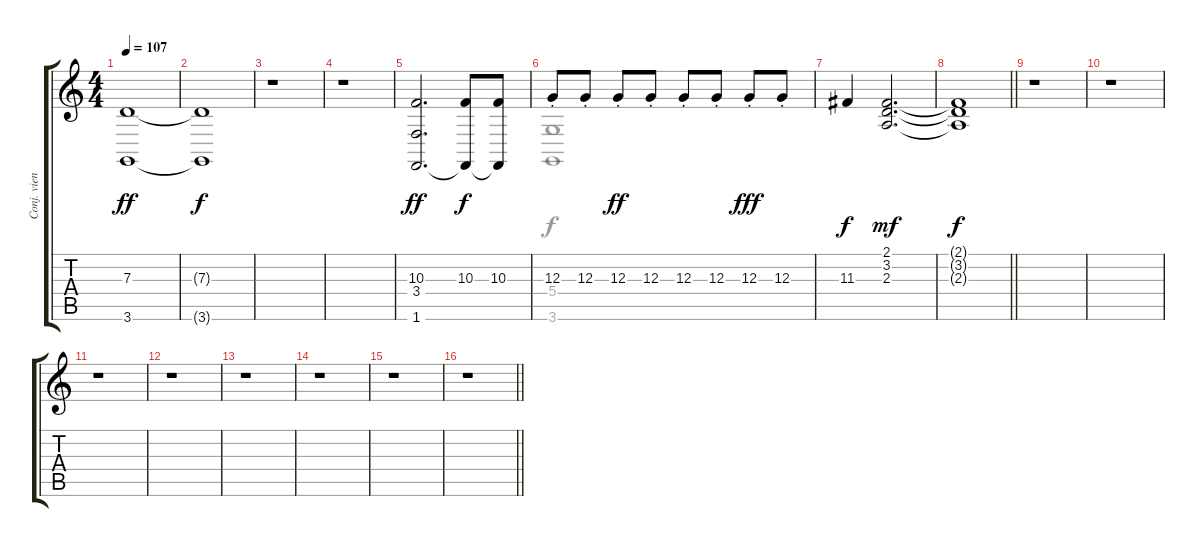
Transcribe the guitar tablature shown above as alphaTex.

\track ("Conj. vientos" "Conj. vien") {instrument brasssection}
\staff {score tabs}
\tuning (E4 B3 G3 D3 A2 E2) {hide}
\voice
\ts (4 4)
\tempo 107
\clef g2
\ks c
(7.3{t} 3.6{t}).1{dy ff} |
(7.3{t} 3.6{t}).1{dy f} |
r.1 |
r.1 |
(10.3 3.4 1.6).2{d dy ff} (10.3 1.6{t}).8{dy f} (10.3 1.6{t}).8 |
12.3{st}.8 12.3{st}.8 12.3{st}.8{dy ff} 12.3{st}.8 12.3{st}.8 12.3{st}.8 12.3{st}.8{dy fff} 12.3{st}.8 |
11.3.4{dy f} (2.1 3.2 2.3).2{d dy mf volume 0} |
\barLineRight lightlight
(2.1{t} 3.2{t} 2.3{t}).1{dy f} |
r.1 |
r.1 |
r.1 |
r.1 |
r.1 |
r.1 |
r.1 |
\barLineRight lightlight
r.1
\voice
\clef g2
\ottava regular
\simile none
\ks c
|
|
|
|
|
(5.4 3.6).1 |
|
\barLineRight lightlight
|
|
|
|
|
|
|
|
\barLineRight lightlight
